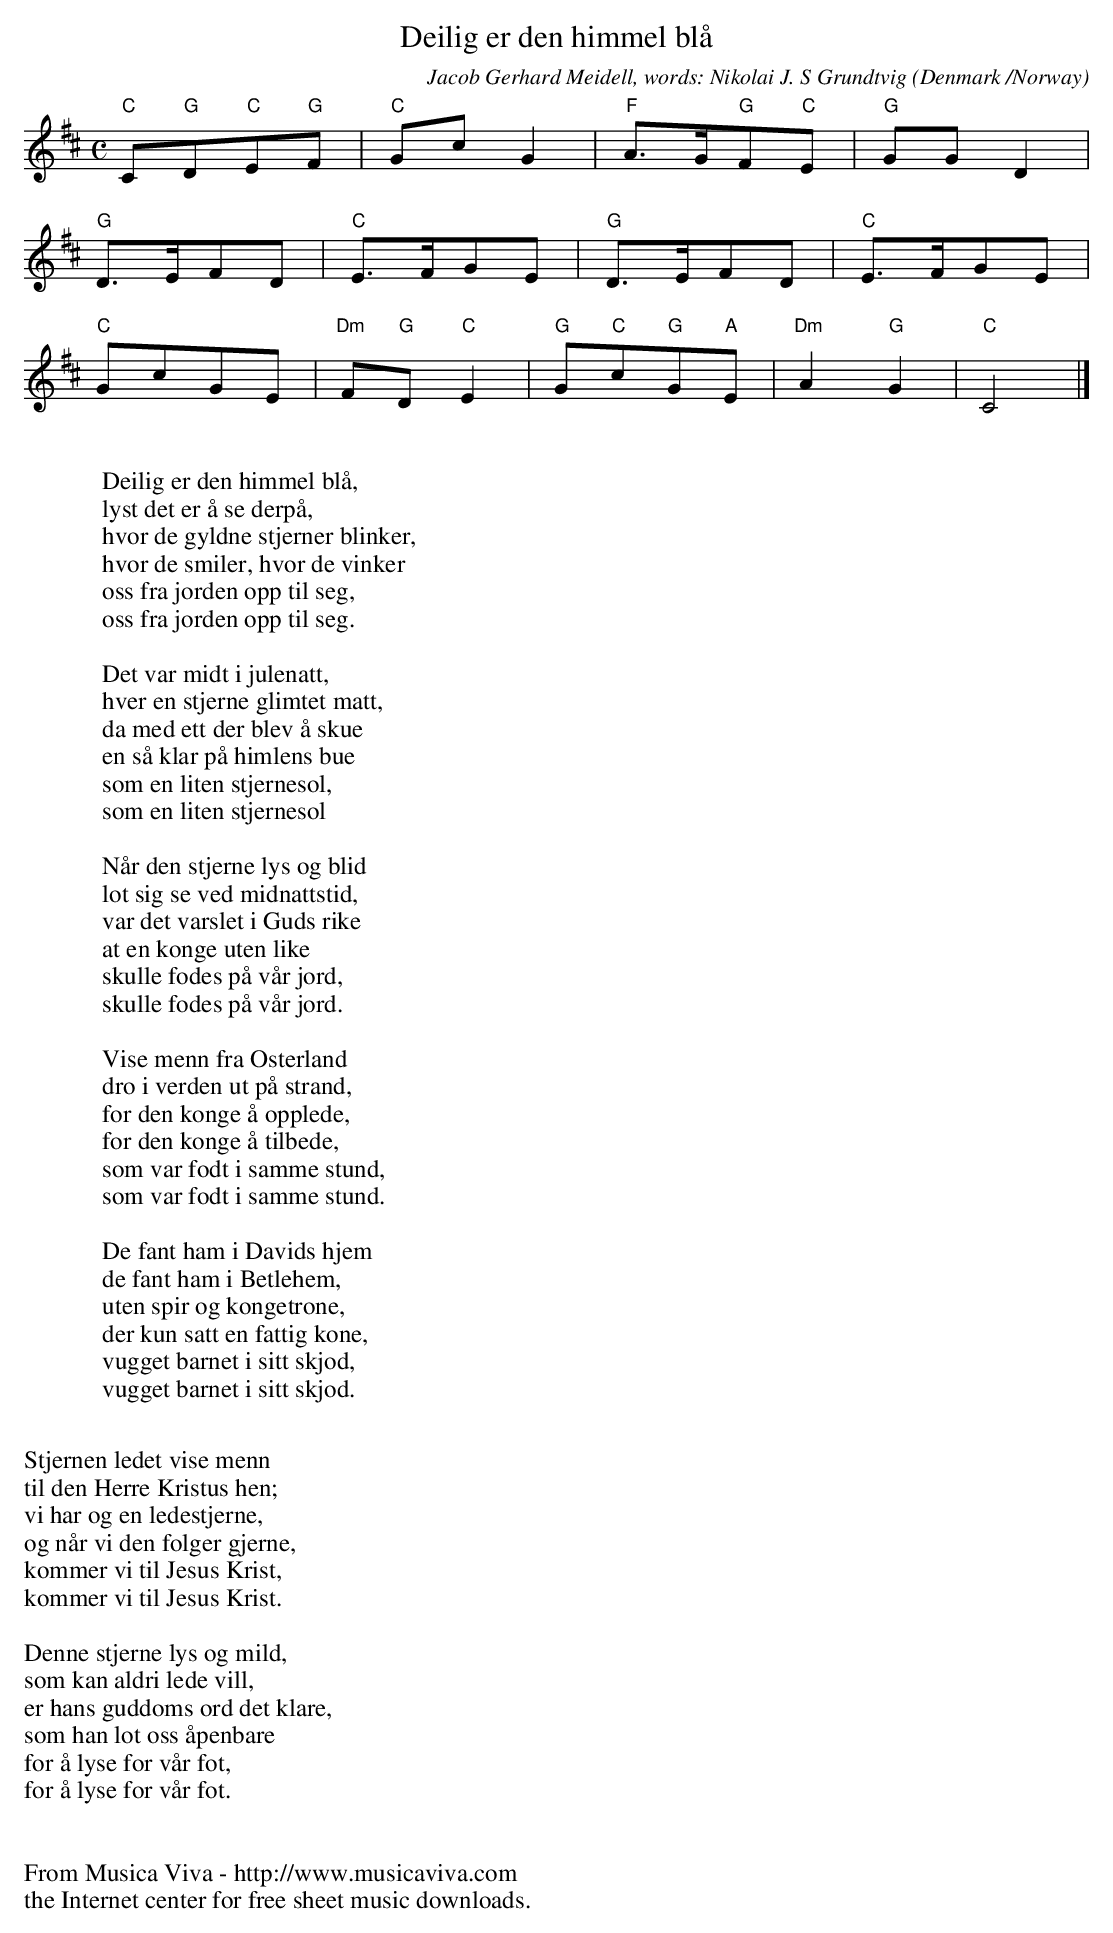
X:1
T:Deilig er den himmel bl\aa
C:Jacob Gerhard Meidell, words: Nikolai J. S Grundtvig
O:Denmark /Norway
M:C
K:D
"C"C"G"D"C"E"G"F|"C"GcG2|"F"A>G"G"F"C"E|"G"GGD2|
"G"D>EFD|"C"E>FGE|"G"D>EFD|"C"E>FGE|
"C"GcGE|"Dm"F"G"D"C"E2|"G"G"C"c"G"G"A"E|"Dm"A2"G"G2|"C"C4|]
W:
W:Deilig er den himmel bl\aa,
W:lyst det er \aa se derp\aa,
W:hvor de gyldne stjerner blinker,
W:hvor de smiler, hvor de vinker
W:oss fra jorden opp til seg,
W:oss fra jorden opp til seg.
W:
W:Det var midt i julenatt,
W:hver en stjerne glimtet matt,
W:da med ett der blev \aa skue
W:en s\aa klar p\aa himlens bue
W:som en liten stjernesol,
W:som en liten stjernesol
W:
W:N\aar den stjerne lys og blid
W:lot sig se ved midnattstid,
W:var det varslet i Guds rike
W:at en konge uten like
W:skulle f\odes p\aa v\aar jord,
W:skulle f\odes p\aa v\aar jord.
W:
W:Vise menn fra \Osterland
W:dro i verden ut p\aa strand,
W:for den konge \aa opplede,
W:for den konge \aa tilbede,
W:som var f\odt i samme stund,
W:som var f\odt i samme stund.
W:
W:De fant ham i Davids hjem
W:de fant ham i Betlehem,
W:uten spir og kongetrone,
W:der kun satt en fattig kone,
W:vugget barnet i sitt skj\od,
W:vugget barnet i sitt skj\od.
W:
W:Stjernen ledet vise menn
W:til den Herre Kristus hen;
W:vi har og en ledestjerne,
W:og n\aar vi den f\olger gjerne,
W:kommer vi til Jesus Krist,
W:kommer vi til Jesus Krist.
W:
W:Denne stjerne lys og mild,
W:som kan aldri lede vill,
W:er hans guddoms ord det klare,
W:som han lot oss \aapenbare
W:for \aa lyse for v\aar fot,
W:for \aa lyse for v\aar fot.
W:
W:
W:  From Musica Viva - http://www.musicaviva.com
W:  the Internet center for free sheet music downloads.
